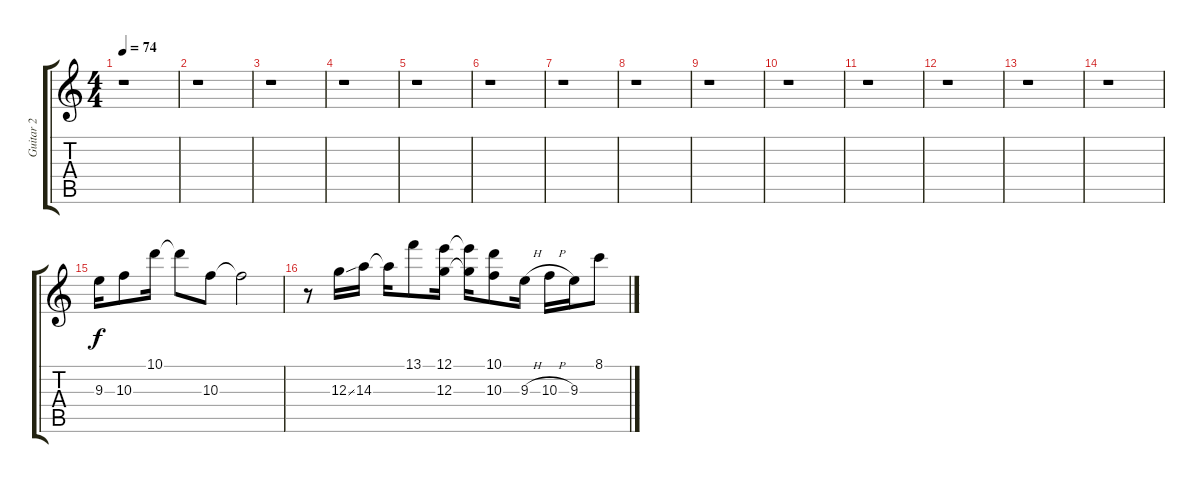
\track ("Guitar 2" "Guitar 2") {instrument electricguitarclean}
\staff {score tabs}
\tuning (E4 B3 G3 D3 A2 E2) {hide}
\ts (4 4)
\tempo 74
\clef g2
\ks c
r.1{dy f instrument electricguitarclean} |
r.1 |
r.1 |
r.1 |
r.1 |
r.1 |
r.1 |
r.1 |
r.1 |
r.1 |
r.1 |
r.1 |
r.1 |
r.1 |
9.3.16 10.3.8 10.1.16 10.1{t}.8 10.3.8 10.3{t}.2 |
r.8 12.3{ss}.16 14.3.16 14.3{t}.16 13.1.8 (12.1 12.3).16 (12.1{t} 12.3{t}).16 (10.1 10.3).8 9.3{h}.16 10.3{h}.16 9.3.16 8.1.8
